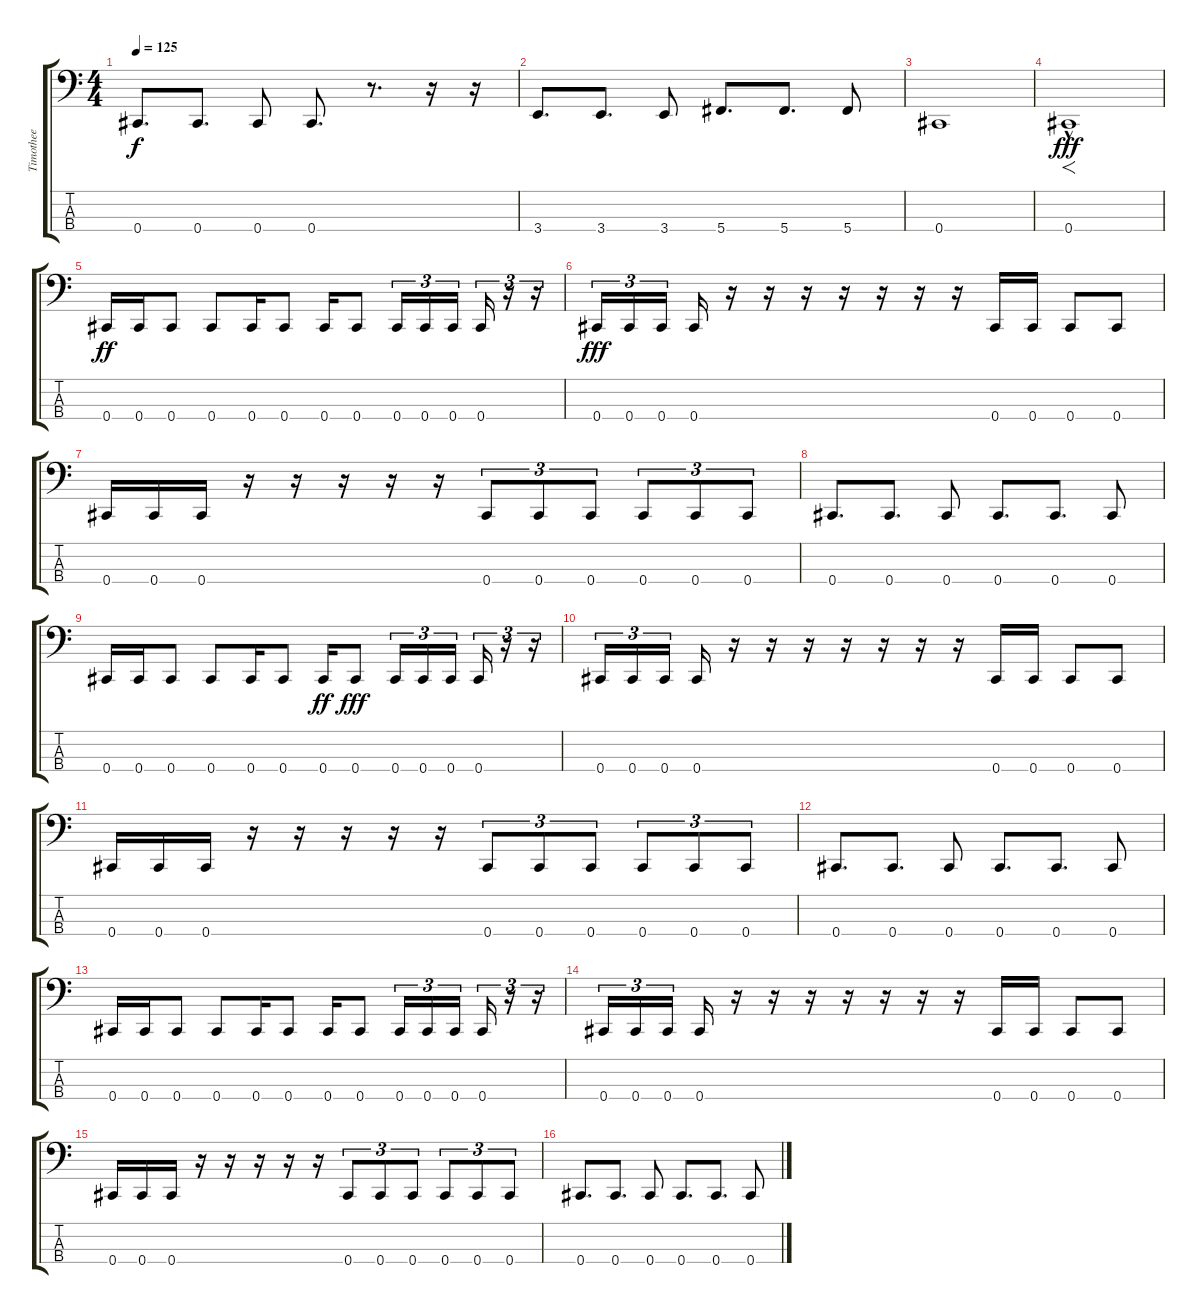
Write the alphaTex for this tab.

\track ("Timothee" "Timothee") {instrument electricbasspick}
\staff {score tabs}
\tuning (Gb2 Db2 Ab1 Db1) {hide}
\ts (4 4)
\tempo 125
\clef f4
\ks c
0.4.8{d dy f} 0.4.8{d} 0.4.8 0.4.8{d} r.8{d} r.16 r.16 |
3.4.8{d} 3.4.8{d} 3.4.8 5.4.8{d} 5.4.8{d} 5.4.8 |
0.4.1 |
0.4{hac}.1{f dy fff} |
0.4.16{dy ff} 0.4.16 0.4.8 0.4.8 0.4.16 0.4.8 0.4.16 0.4.8 0.4.16{tu (3 2)} 0.4.16{tu (3 2)} 0.4.16{tu (3 2)} 0.4.16{tu (3 2)} r.16{tu (3 2)} r.16{tu (3 2)} |
0.4.16{tu (3 2) dy fff} 0.4.16{tu (3 2)} 0.4.16{tu (3 2)} 0.4.16 r.16 r.16 r.16 r.16 r.16 r.16 r.16 0.4.16 0.4.16 0.4.8 0.4.8 |
0.4.16 0.4.16 0.4.16 r.16 r.16 r.16 r.16 r.16 0.4.8{tu (3 2)} 0.4.8{tu (3 2)} 0.4.8{tu (3 2)} 0.4.8{tu (3 2)} 0.4.8{tu (3 2)} 0.4.8{tu (3 2)} |
0.4.8{d} 0.4.8{d} 0.4.8 0.4.8{d} 0.4.8{d} 0.4.8 |
0.4.16 0.4.16 0.4.8 0.4.8 0.4.16 0.4.8 0.4.16{dy ff} 0.4.8{dy fff} 0.4.16{tu (3 2)} 0.4.16{tu (3 2)} 0.4.16{tu (3 2)} 0.4.16{tu (3 2)} r.16{tu (3 2)} r.16{tu (3 2)} |
0.4.16{tu (3 2)} 0.4.16{tu (3 2)} 0.4.16{tu (3 2)} 0.4.16 r.16 r.16 r.16 r.16 r.16 r.16 r.16 0.4.16 0.4.16 0.4.8 0.4.8 |
0.4.16 0.4.16 0.4.16 r.16 r.16 r.16 r.16 r.16 0.4.8{tu (3 2)} 0.4.8{tu (3 2)} 0.4.8{tu (3 2)} 0.4.8{tu (3 2)} 0.4.8{tu (3 2)} 0.4.8{tu (3 2)} |
0.4.8{d} 0.4.8{d} 0.4.8 0.4.8{d} 0.4.8{d} 0.4.8 |
0.4.16 0.4.16 0.4.8 0.4.8 0.4.16 0.4.8 0.4.16 0.4.8 0.4.16{tu (3 2)} 0.4.16{tu (3 2)} 0.4.16{tu (3 2)} 0.4.16{tu (3 2)} r.16{tu (3 2)} r.16{tu (3 2)} |
0.4.16{tu (3 2)} 0.4.16{tu (3 2)} 0.4.16{tu (3 2)} 0.4.16 r.16 r.16 r.16 r.16 r.16 r.16 r.16 0.4.16 0.4.16 0.4.8 0.4.8 |
0.4.16 0.4.16 0.4.16 r.16 r.16 r.16 r.16 r.16 0.4.8{tu (3 2)} 0.4.8{tu (3 2)} 0.4.8{tu (3 2)} 0.4.8{tu (3 2)} 0.4.8{tu (3 2)} 0.4.8{tu (3 2)} |
0.4.8{d} 0.4.8{d} 0.4.8 0.4.8{d} 0.4.8{d} 0.4.8
